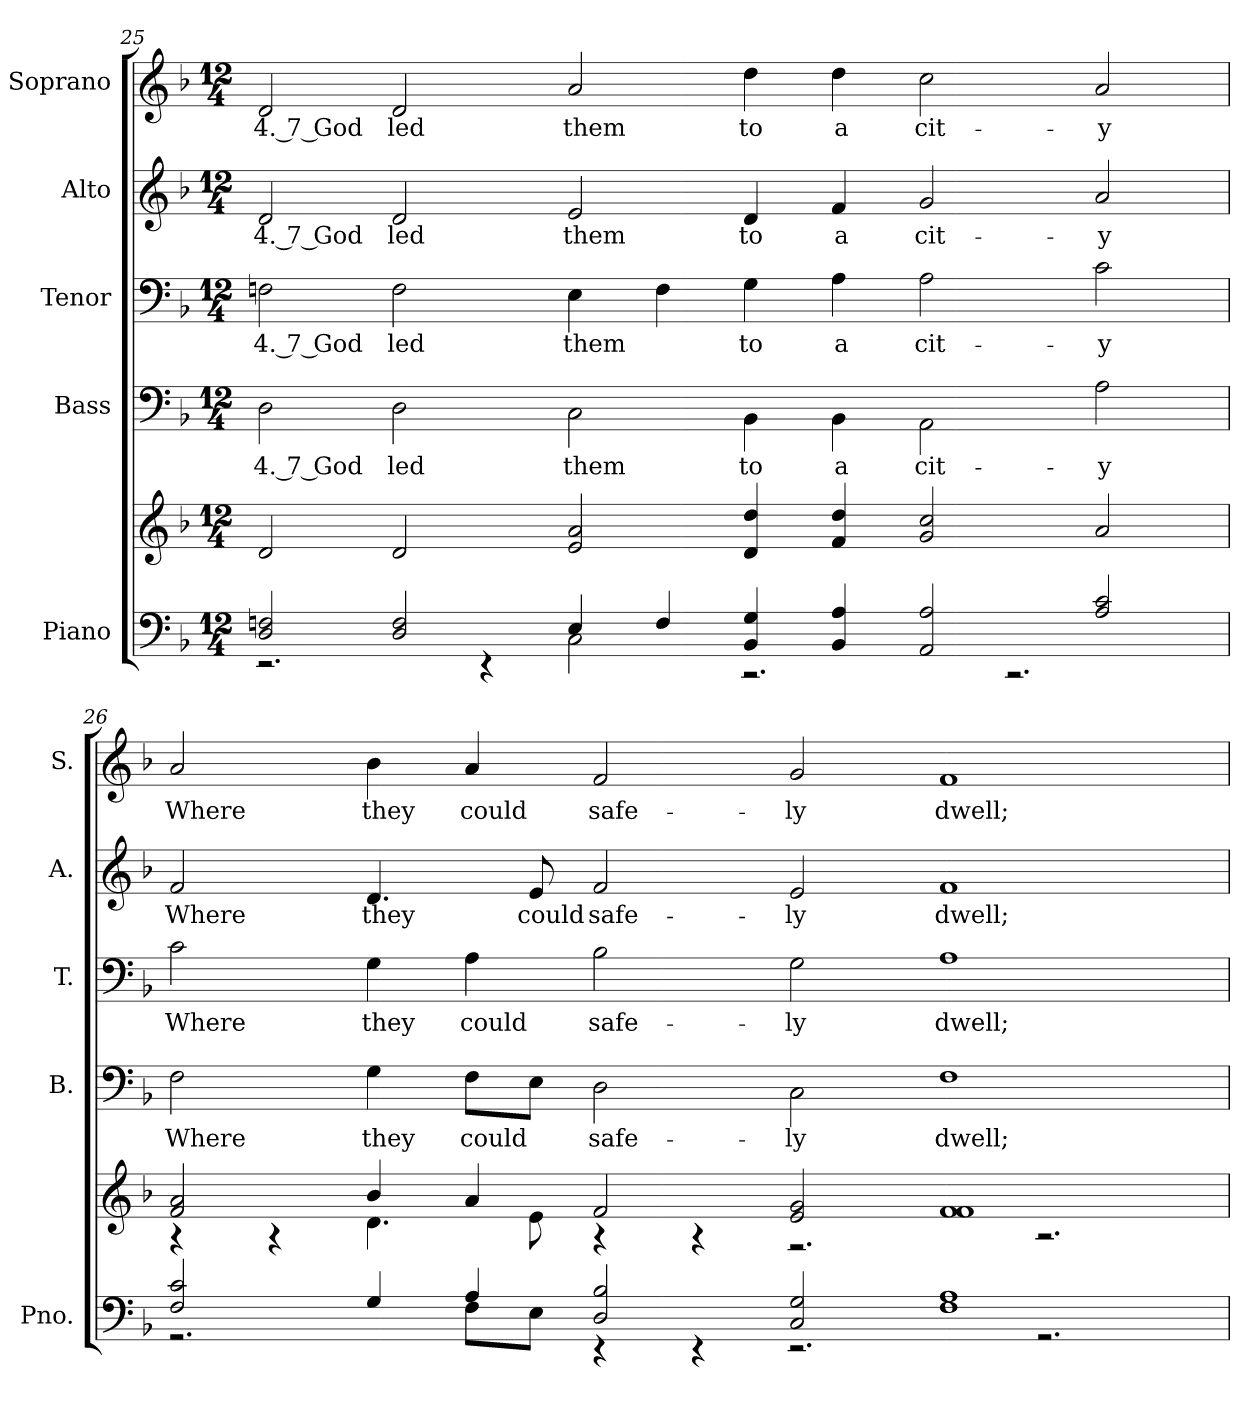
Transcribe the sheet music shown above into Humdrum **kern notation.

**kern	**kern	**kern	**text	**kern	**text	**kern	**text	**kern	**text
*part5	*part5	*part4	*part4	*part3	*part3	*part2	*part2	*part1	*part1
*staff6	*staff5	*staff4	*staff4	*staff3	*staff3	*staff2	*staff2	*staff1	*staff1
*I"Piano	*	*I"Bass	*	*I"Tenor	*	*I"Alto	*	*I"Soprano	*
*I'Pno.	*	*I'B.	*	*I'T.	*	*I'A.	*	*I'S.	*
!!LO:PB:g=z
*clefF4	*clefG2	*clefF4	*	*clefF4	*	*clefG2	*	*clefG2	*
*k[b-]	*k[b-]	*k[b-]	*	*k[b-]	*	*k[b-]	*	*k[b-]	*
*F:	*F:	*F:	*	*F:	*	*F:	*	*F:	*
*M12/4	*M12/4	*M12/4	*	*M12/4	*	*M12/4	*	*M12/4	*
=25	=25	=25	=25	=25	=25	=25	=25	=25	=25
*^	*	*	*	*	*	*	*	*	*
!	!	!	!	!LO:LY:b:color=#000000	!	!	!	!	!	!
!	!	!	!	!	!	!LO:LY:b:color=#000000	!	!	!	!
!	!	!	!	!	!	!	!	!LO:LY:b:color=#000000	!	!
!	!	!	!	!	!	!	!	!	!	!LO:LY:b:color=#000000
2Di/ 2Fni	2.r	2di/	2Di\	4. 7 God	2Fni\	4. 7 God	2di/	4. 7 God	2di/	4. 7 God
!	!	!	!	!LO:LY:b:color=#000000	!	!	!	!	!	!
!	!	!	!	!	!	!LO:LY:b:color=#000000	!	!	!	!
!	!	!	!	!	!	!	!	!LO:LY:b:color=#000000	!	!
!	!	!	!	!	!	!	!	!	!	!LO:LY:b:color=#000000
2Di/ 2Fi	.	2di/	2Di\	led	2Fi\	led	2di/	led	2di/	led
.	4r	.	.	.	.	.	.	.	.	.
!	!	!	!	!LO:LY:b:color=#000000	!	!	!	!	!	!
!	!	!	!	!	!	!LO:LY:b:color=#000000	!	!	!	!
!	!	!	!	!	!	!	!	!LO:LY:b:color=#000000	!	!
!	!	!	!	!	!	!	!	!	!	!LO:LY:b:color=#000000
4Ei/	2Ci\	2ei/ 2ai	2Ci\	them	4Ei\	them	2ei/	them	2ai/	them
4Fi/	.	.	.	.	4Fi\	.	.	.	.	.
!	!	!	!	!LO:LY:b:color=#000000	!	!	!	!	!	!
!	!	!	!	!	!	!LO:LY:b:color=#000000	!	!	!	!
!	!	!	!	!	!	!	!	!LO:LY:b:color=#000000	!	!
!	!	!	!	!	!	!	!	!	!	!LO:LY:b:color=#000000
4BB-i/ 4Gi	2.r	4di/ 4ddi	4BB-i\	to	4Gi\	to	4di/	to	4ddi\	to
!	!	!	!	!LO:LY:b:color=#000000	!	!	!	!	!	!
!	!	!	!	!	!	!LO:LY:b:color=#000000	!	!	!	!
!	!	!	!	!	!	!	!	!LO:LY:b:color=#000000	!	!
!	!	!	!	!	!	!	!	!	!	!LO:LY:b:color=#000000
4BB-i/ 4Ai	.	4fi/ 4ddi	4BB-i\	a	4Ai\	a	4fi/	a	4ddi\	a
!	!	!	!	!LO:LY:b:color=#000000	!	!	!	!	!	!
!	!	!	!	!	!	!LO:LY:b:color=#000000	!	!	!	!
!	!	!	!	!	!	!	!	!LO:LY:b:color=#000000	!	!
!	!	!	!	!	!	!	!	!	!	!LO:LY:b:color=#000000
2AAi/ 2Ai	.	2gi/ 2cci	2AAi\	cit-	2Ai\	cit-	2gi/	cit-	2cci\	cit-
.	2.r	.	.	.	.	.	.	.	.	.
!	!	!	!	!LO:LY:b:color=#000000	!	!	!	!	!	!
!	!	!	!	!	!	!LO:LY:b:color=#000000	!	!	!	!
!	!	!	!	!	!	!	!	!LO:LY:b:color=#000000	!	!
!	!	!	!	!	!	!	!	!	!	!LO:LY:b:color=#000000
2Ai/ 2ci	.	2ai/	2Ai\	-y	2ci\	-y	2ai/	-y	2ai/	-y
!!LO:PB:g=z
=26	=26	=26	=26	=26	=26	=26	=26	=26	=26	=26
*	*	*^	*	*	*	*	*	*	*	*
!	!	!	!	!	!LO:LY:b:color=#000000	!	!	!	!	!	!
!	!	!	!	!	!	!	!LO:LY:b:color=#000000	!	!	!	!
!	!	!	!	!	!	!	!	!	!LO:LY:b:color=#000000	!	!
!	!	!	!	!	!	!	!	!	!	!	!LO:LY:b:color=#000000
2Fi/ 2ci	2.r	2fi/ 2ai	4r	2Fi\	Where	2ci\	Where	2fi/	Where	2ai/	Where
.	.	.	4r	.	.	.	.	.	.	.	.
!	!	!	!	!	!LO:LY:b:color=#000000	!	!	!	!	!	!
!	!	!	!	!	!	!	!LO:LY:b:color=#000000	!	!	!	!
!	!	!	!	!	!	!	!	!	!LO:LY:b:color=#000000	!	!
!	!	!	!	!	!	!	!	!	!	!	!LO:LY:b:color=#000000
4Gi/	.	4b-i/	4.di\	4Gi\	they	4Gi\	they	4.di/	they	4b-i\	they
!	!	!	!	!	!LO:LY:b:color=#000000	!	!	!	!	!	!
!	!	!	!	!	!	!	!LO:LY:b:color=#000000	!	!	!	!
!	!	!	!	!	!	!	!	!	!	!	!LO:LY:b:color=#000000
4Ai/	8Fi\L	4ai/	.	8Fi\L	could	4Ai\	could	.	.	4ai/	could
!	!	!	!	!	!	!	!	!	!LO:LY:b:color=#000000	!	!
.	8Ei\J	.	8ei\	8Ei\J	.	.	.	8ei/	could	.	.
!	!	!	!	!	!LO:LY:b:color=#000000	!	!	!	!	!	!
!	!	!	!	!	!	!	!LO:LY:b:color=#000000	!	!	!	!
!	!	!	!	!	!	!	!	!	!LO:LY:b:color=#000000	!	!
!	!	!	!	!	!	!	!	!	!	!	!LO:LY:b:color=#000000
2Di/ 2B-i	4r	2fi/	4r	2Di\	safe-	2B-i\	safe-	2fi/	safe-	2fi/	safe-
.	4r	.	4r	.	.	.	.	.	.	.	.
!	!	!	!	!	!LO:LY:b:color=#000000	!	!	!	!	!	!
!	!	!	!	!	!	!	!LO:LY:b:color=#000000	!	!	!	!
!	!	!	!	!	!	!	!	!	!LO:LY:b:color=#000000	!	!
!	!	!	!	!	!	!	!	!	!	!	!LO:LY:b:color=#000000
2Ci/ 2Gi	2.r	2ei/ 2gi	2.r	2Ci\	-ly	2Gi\	-ly	2ei/	-ly	2gi/	-ly
!	!	!	!	!	!LO:LY:b:color=#000000	!	!	!	!	!	!
!	!	!	!	!	!	!	!LO:LY:b:color=#000000	!	!	!	!
!	!	!	!	!	!	!	!	!	!LO:LY:b:color=#000000	!	!
!	!	!	!	!	!	!	!	!	!	!	!LO:LY:b:color=#000000
1Fi 1Ai	.	1fi 1fi	.	1Fi	dwell;	1Ai	dwell;	1fi	dwell;	1fi	dwell;
.	2.r	.	2.r	.	.	.	.	.	.	.	.
*v	*v	*	*	*	*	*	*	*	*	*	*
*	*v	*v	*	*	*	*	*	*	*	*
=	=	=	=	=	=	=	=	=	=
*-	*-	*-	*-	*-	*-	*-	*-	*-	*-
